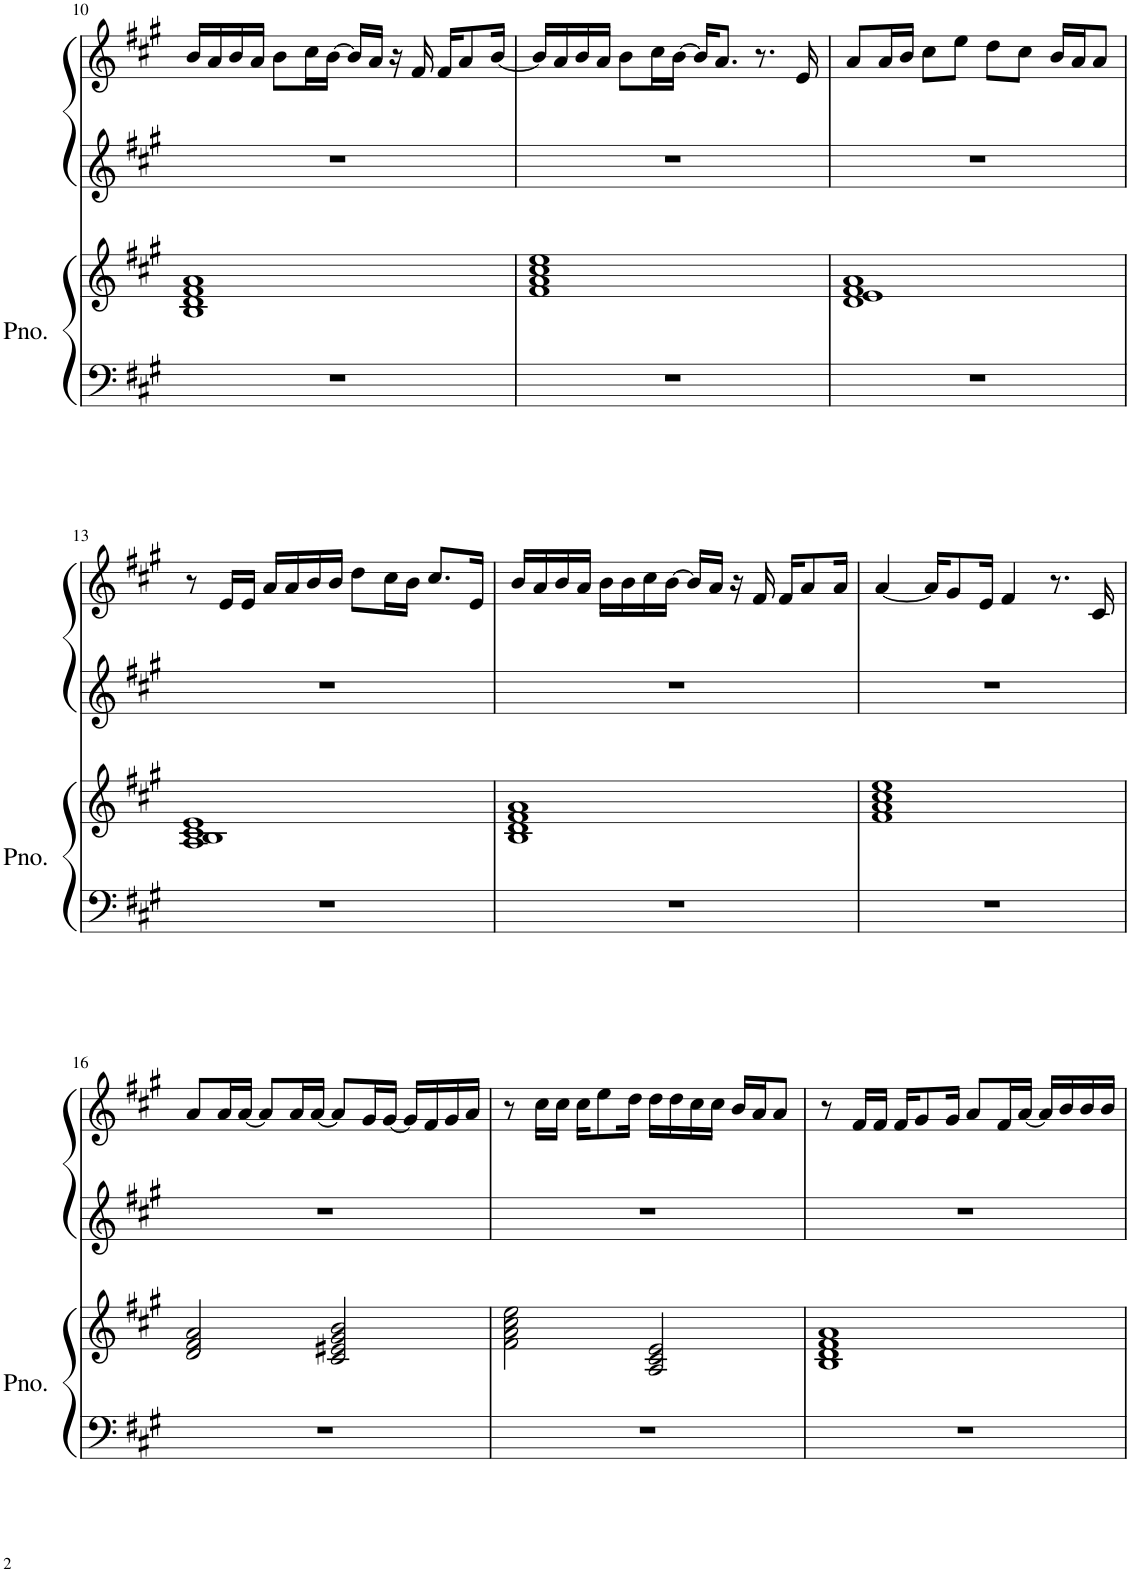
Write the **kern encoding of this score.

**kern	**kern	**kern	**kern
*part2	*part2	*part1	*part1
*staff4	*staff3	*staff2	*staff1
*I"ピアノ	*	*I"Piano	*
*	*	*I'Pno	*
!!LO:PB:g=z
*clefF4	*clefG2	*clefG2	*clefG2
*k[f#c#g#]	*k[f#c#g#]	*k[f#c#g#]	*k[f#c#g#]
*M4/4	*M4/4	*M4/4	*M4/4
*met(c)	*met(c)	*met(c)	*met(c)
=10	=10	=10	=10
1r	1B 1d 1f# 1a	1r	16b/LL
.	.	.	16a/
.	.	.	16b/
.	.	.	16a/JJ
.	.	.	8b\L
.	.	.	16cc#\L
.	.	.	[16b\JJ
.	.	.	16b/LL]
.	.	.	16a/JJ
.	.	.	16r
.	.	.	16f#/
.	.	.	16f#/KL
.	.	.	8a/
.	.	.	[16b/Jk
=11	=11	=11	=11
1r	1f# 1a 1cc# 1ee	1r	16b/LL]
.	.	.	16a/
.	.	.	16b/
.	.	.	16a/JJ
.	.	.	8b\L
.	.	.	16cc#\L
.	.	.	[16b\JJ
.	.	.	16b/KL]
.	.	.	8.a/J
.	.	.	8.r
.	.	.	16e/
=12	=12	=12	=12
1r	1d 1e 1f# 1a	1r	8a/L
.	.	.	16a/L
.	.	.	16b/JJ
.	.	.	8cc#\L
.	.	.	8ee\J
.	.	.	8dd\L
.	.	.	8cc#\J
.	.	.	16b/LL
.	.	.	16a/J
.	.	.	8a/J
!!LO:LB:g=z
=13	=13	=13	=13
1r	1A 1B 1c# 1e	1r	8r
.	.	.	16e/LL
.	.	.	16e/JJ
.	.	.	16a/LL
.	.	.	16a/
.	.	.	16b/
.	.	.	16b/JJ
.	.	.	8dd\L
.	.	.	16cc#\L
.	.	.	16b\JJ
.	.	.	8.cc#/L
.	.	.	16e/Jk
=14	=14	=14	=14
1r	1B 1d 1f# 1a	1r	16b/LL
.	.	.	16a/
.	.	.	16b/
.	.	.	16a/JJ
.	.	.	16b\LL
.	.	.	16b\
.	.	.	16cc#\
.	.	.	[16b\JJ
.	.	.	16b/LL]
.	.	.	16a/JJ
.	.	.	16r
.	.	.	16f#/
.	.	.	16f#/KL
.	.	.	8a/
.	.	.	16a/Jk
=15	=15	=15	=15
1r	1f# 1a 1cc# 1ee	1r	[4a/
.	.	.	16a/KL]
.	.	.	8g#/
.	.	.	16e/Jk
.	.	.	4f#/
.	.	.	8.r
.	.	.	16c#/
!!LO:LB:g=z
=16	=16	=16	=16
1r	2d/ 2f#/ 2a/	1r	8a/L
.	.	.	16a/L
.	.	.	[16a/JJ
.	.	.	8a/L]
.	.	.	16a/L
.	.	.	[16a/JJ
.	2c#/ 2e#X/ 2g#/ 2b/	.	8a/L]
.	.	.	16g#/L
.	.	.	[16g#/JJ
.	.	.	16g#/LL]
.	.	.	16f#/
.	.	.	16g#/
.	.	.	16a/JJ
=17	=17	=17	=17
1r	2f#\ 2a\ 2cc#\ 2ee\	1r	8r
.	.	.	16cc#\LL
.	.	.	16cc#\JJ
.	.	.	16cc#\KL
.	.	.	8ee\
.	.	.	16dd\Jk
.	2A/ 2c#/ 2e/	.	16dd\LL
.	.	.	16dd\
.	.	.	16cc#\
.	.	.	16cc#\JJ
.	.	.	16b/LL
.	.	.	16a/J
.	.	.	8a/J
=18	=18	=18	=18
1r	1B 1d 1f# 1a	1r	8r
.	.	.	16f#/LL
.	.	.	16f#/JJ
.	.	.	16f#/KL
.	.	.	8g#/
.	.	.	16g#/Jk
.	.	.	8a/L
.	.	.	16f#/L
.	.	.	[16a/JJ
.	.	.	16a/LL]
.	.	.	16b/
.	.	.	16b/
.	.	.	16b/JJ
=	=	=	=
*-	*-	*-	*-
